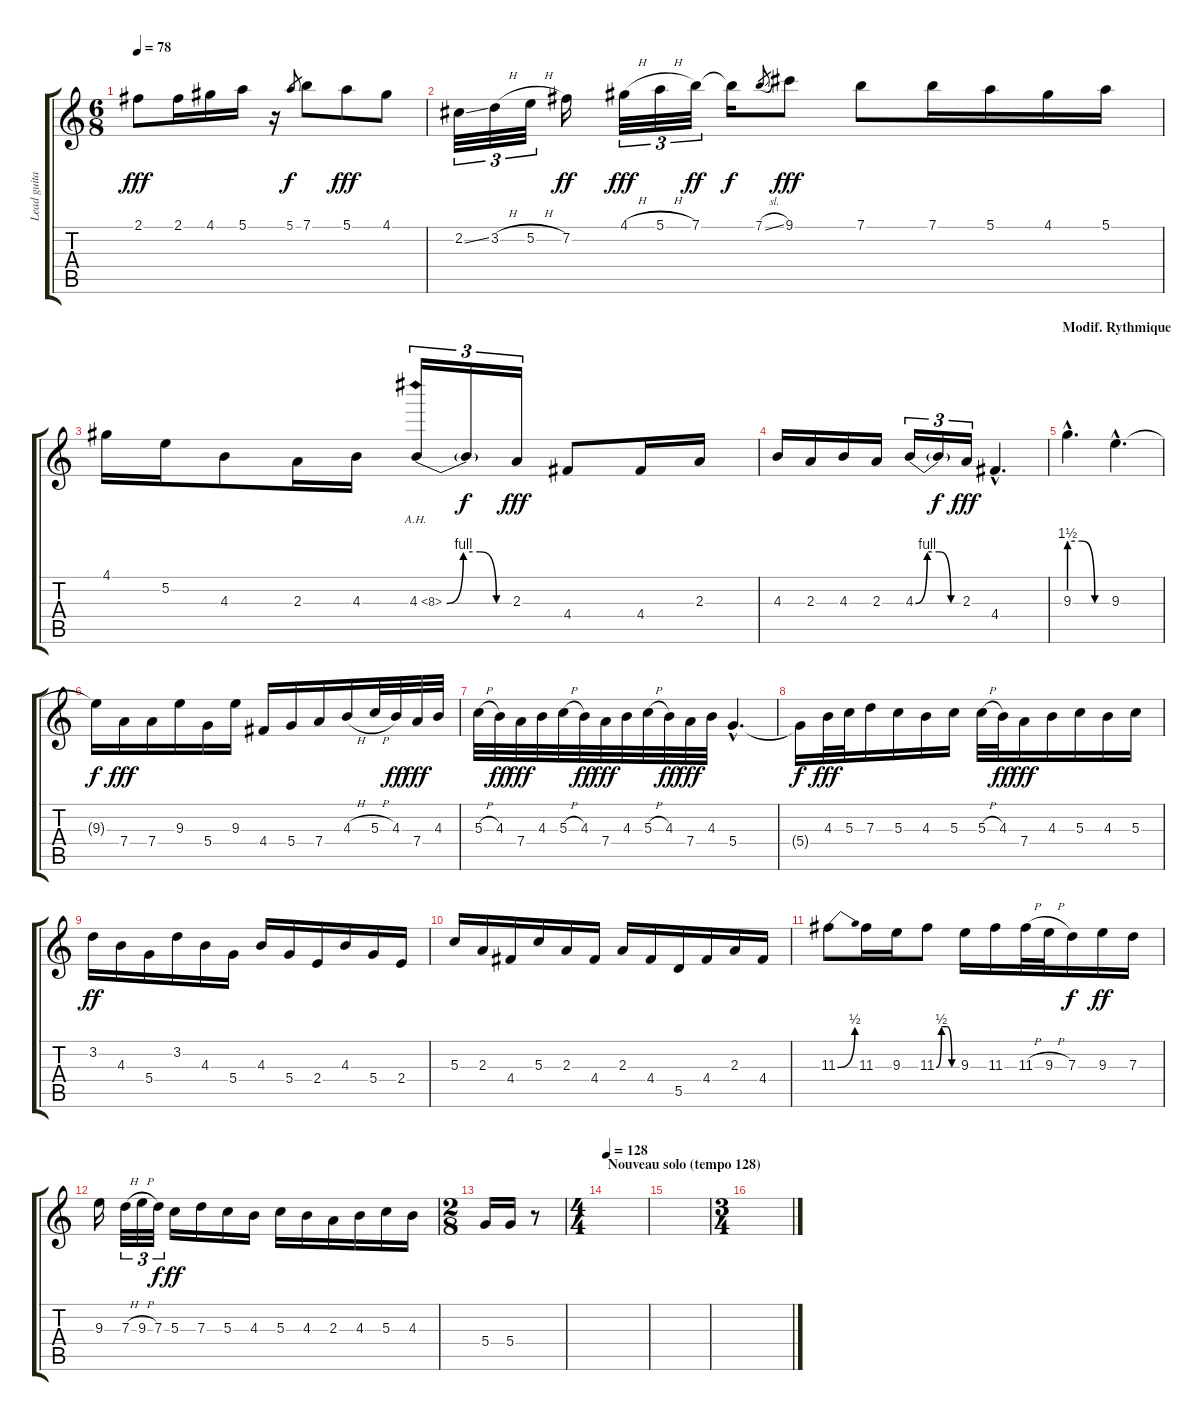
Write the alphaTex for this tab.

\track ("Lead guitar" "Lead guita") {instrument distortionguitar}
\staff {score tabs}
\tuning (E4 B3 G3 D3 A2 E2) {hide}
\ts (6 8)
\tempo 78
\clef g2
\ks c
2.1.8{dy fff} 2.1.16 4.1.16 5.1.16 r.16 5.1.8{gr dy f} 7.1.8 5.1.8{dy fff} 4.1.8 |
2.2{ss}.32{tu (3 2)} 3.2{h}.32{tu (3 2)} 5.2{h}.32{tu (3 2)} 7.2.16{dy ff} 4.1{h}.32{tu (3 2) dy fff} 5.1{h}.32{tu (3 2)} 7.1.32{tu (3 2) dy ff} 7.1{t}.16{dy f} 7.1{sl}.8{gr} 9.1.8{dy fff} 7.1.8 7.1.16 5.1.16 4.1.16 5.1.16 |
4.1.16 5.2.16 4.3.8 2.3.16 4.3.16 4.3{be (custom 0 0 15 4 30 4 45 0 60 0) ah 4}.16{tu (3 2)} 4.3{t}.16{tu (3 2) dy f} 2.3.16{tu (3 2) dy fff} 4.4.8 4.4.16 2.3.16 |
4.3.16 2.3.16 4.3.16 2.3.16 4.3{be (custom 0 0 15 4 30 4 45 0 60 0)}.16{tu (3 2)} 4.3{t}.16{tu (3 2) dy f} 2.3.16{tu (3 2) dy fff} 4.4{hac}.4{d} |
\section ("" "Modif. Rythmique")
9.3{be (custom 0 6 20 6 40 0 60 0) hac}.4{d} 9.3{hac}.4{d} |
9.3{t}.16{dy f} 7.4.16{dy fff} 7.4.16 9.3.16 5.4.16 9.3.16 4.4.16 5.4.16 7.4.16 4.3{h}.16 5.3{h}.32 4.3.32{dy ff} 7.4.32{dy fff} 4.3.32 |
5.3{h}.32 4.3.32{dy ff} 7.4.32{dy fff} 4.3.32 5.3{h}.32 4.3.32{dy ff} 7.4.32{dy fff} 4.3.32 5.3{h}.32 4.3.32{dy ff} 7.4.32{dy fff} 4.3.32 5.4{hac}.4{d} |
5.4{t}.16{dy f} 4.3.32{dy fff} 5.3.32 7.3.16 5.3.16 4.3.16 5.3.16 5.3{h}.32 4.3.32{dy ff} 7.4.16{dy fff} 4.3.16 5.3.16 4.3.16 5.3.16 |
3.2.16{dy ff} 4.3.16 5.4.16 3.2.16 4.3.16 5.4.16 4.3.16 5.4.16 2.4.16 4.3.16 5.4.16 2.4.16 |
5.3.16 2.3.16 4.4.16 5.3.16 2.3.16 4.4.16 2.3.16 4.4.16 5.5.16 4.4.16 2.3.16 4.4.16 |
11.3{be (bend 0 0 60 2)}.8 11.3.16 9.3.16 11.3{be (custom 0 0 15 2 30 2 45 0 60 0)}.8 9.3.16 11.3.16 11.3{h}.32 9.3{h}.32 7.3.16{dy f} 9.3.16{dy ff} 7.3.16 |
9.3.16 7.3{h}.32{tu (3 2)} 9.3{h}.32{tu (3 2)} 7.3.32{tu (3 2) dy f} 5.3.16{dy ff} 7.3.16 5.3.16 4.3.16 5.3.16 4.3.16 2.3.16 4.3.16 5.3.16 4.3.16 |
\ts (2 8)
5.4.16 5.4.16 r.8 |
\ts (4 4)
\section ("" "Nouveau solo (tempo 128)")
\tempo 128
|
|
\ts (3 4)
